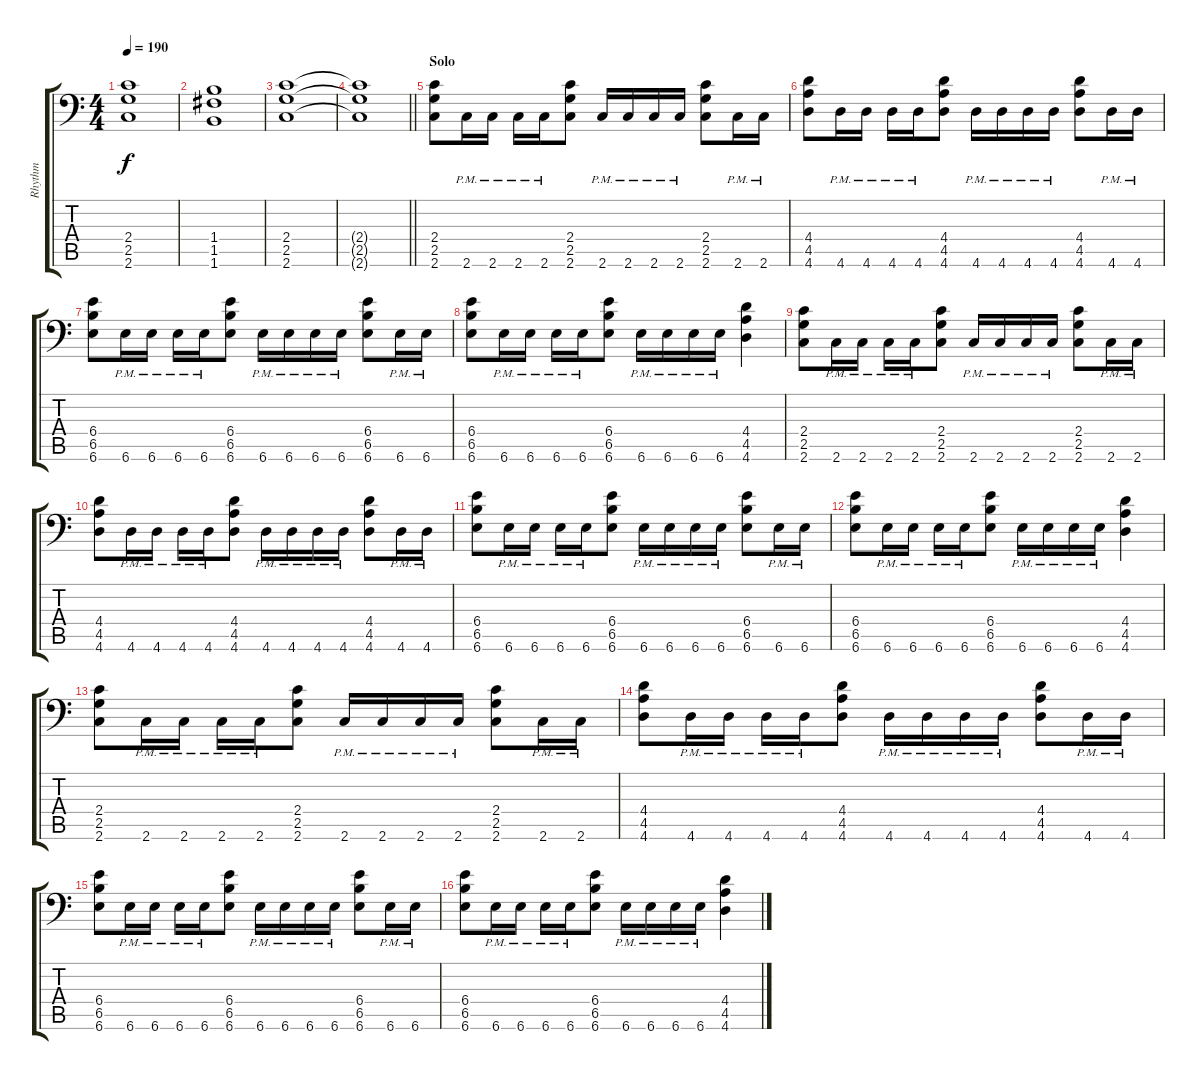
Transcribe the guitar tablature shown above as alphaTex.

\track ("Rhythm" "Rhythm") {instrument distortionguitar}
\staff {score tabs}
\tuning (C4 G3 Eb3 Bb2 F2 Bb1) {hide}
\ts (4 4)
\tempo 190
\clef f4
\ks c
(2.4 2.5 2.6).1{dy f} |
(1.4 1.5 1.6).1 |
(2.4 2.5 2.6).1 |
\barLineRight lightlight
(2.4{t} 2.5{t} 2.6{t}).1 |
\section ("" "Solo")
(2.4 2.5 2.6).8 2.6{pm}.16 2.6{pm}.16 2.6{pm}.16 2.6{pm}.16 (2.4 2.5 2.6).8 2.6{pm}.16 2.6{pm}.16 2.6{pm}.16 2.6{pm}.16 (2.4 2.5 2.6).8 2.6{pm}.16 2.6{pm}.16 |
(4.4 4.5 4.6).8 4.6{pm}.16 4.6{pm}.16 4.6{pm}.16 4.6{pm}.16 (4.4 4.5 4.6).8 4.6{pm}.16 4.6{pm}.16 4.6{pm}.16 4.6{pm}.16 (4.4 4.5 4.6).8 4.6{pm}.16 4.6{pm}.16 |
(6.4 6.5 6.6).8 6.6{pm}.16 6.6{pm}.16 6.6{pm}.16 6.6{pm}.16 (6.4 6.5 6.6).8 6.6{pm}.16 6.6{pm}.16 6.6{pm}.16 6.6{pm}.16 (6.4 6.5 6.6).8 6.6{pm}.16 6.6{pm}.16 |
(6.4 6.5 6.6).8 6.6{pm}.16 6.6{pm}.16 6.6{pm}.16 6.6{pm}.16 (6.4 6.5 6.6).8 6.6{pm}.16 6.6{pm}.16 6.6{pm}.16 6.6{pm}.16 (4.4 4.5 4.6).4 |
(2.4 2.5 2.6).8 2.6{pm}.16 2.6{pm}.16 2.6{pm}.16 2.6{pm}.16 (2.4 2.5 2.6).8 2.6{pm}.16 2.6{pm}.16 2.6{pm}.16 2.6{pm}.16 (2.4 2.5 2.6).8 2.6{pm}.16 2.6{pm}.16 |
(4.4 4.5 4.6).8 4.6{pm}.16 4.6{pm}.16 4.6{pm}.16 4.6{pm}.16 (4.4 4.5 4.6).8 4.6{pm}.16 4.6{pm}.16 4.6{pm}.16 4.6{pm}.16 (4.4 4.5 4.6).8 4.6{pm}.16 4.6{pm}.16 |
(6.4 6.5 6.6).8 6.6{pm}.16 6.6{pm}.16 6.6{pm}.16 6.6{pm}.16 (6.4 6.5 6.6).8 6.6{pm}.16 6.6{pm}.16 6.6{pm}.16 6.6{pm}.16 (6.4 6.5 6.6).8 6.6{pm}.16 6.6{pm}.16 |
(6.4 6.5 6.6).8 6.6{pm}.16 6.6{pm}.16 6.6{pm}.16 6.6{pm}.16 (6.4 6.5 6.6).8 6.6{pm}.16 6.6{pm}.16 6.6{pm}.16 6.6{pm}.16 (4.4 4.5 4.6).4 |
(2.4 2.5 2.6).8 2.6{pm}.16 2.6{pm}.16 2.6{pm}.16 2.6{pm}.16 (2.4 2.5 2.6).8 2.6{pm}.16 2.6{pm}.16 2.6{pm}.16 2.6{pm}.16 (2.4 2.5 2.6).8 2.6{pm}.16 2.6{pm}.16 |
(4.4 4.5 4.6).8 4.6{pm}.16 4.6{pm}.16 4.6{pm}.16 4.6{pm}.16 (4.4 4.5 4.6).8 4.6{pm}.16 4.6{pm}.16 4.6{pm}.16 4.6{pm}.16 (4.4 4.5 4.6).8 4.6{pm}.16 4.6{pm}.16 |
(6.4 6.5 6.6).8 6.6{pm}.16 6.6{pm}.16 6.6{pm}.16 6.6{pm}.16 (6.4 6.5 6.6).8 6.6{pm}.16 6.6{pm}.16 6.6{pm}.16 6.6{pm}.16 (6.4 6.5 6.6).8 6.6{pm}.16 6.6{pm}.16 |
(6.4 6.5 6.6).8 6.6{pm}.16 6.6{pm}.16 6.6{pm}.16 6.6{pm}.16 (6.4 6.5 6.6).8 6.6{pm}.16 6.6{pm}.16 6.6{pm}.16 6.6{pm}.16 (4.4 4.5 4.6).4
